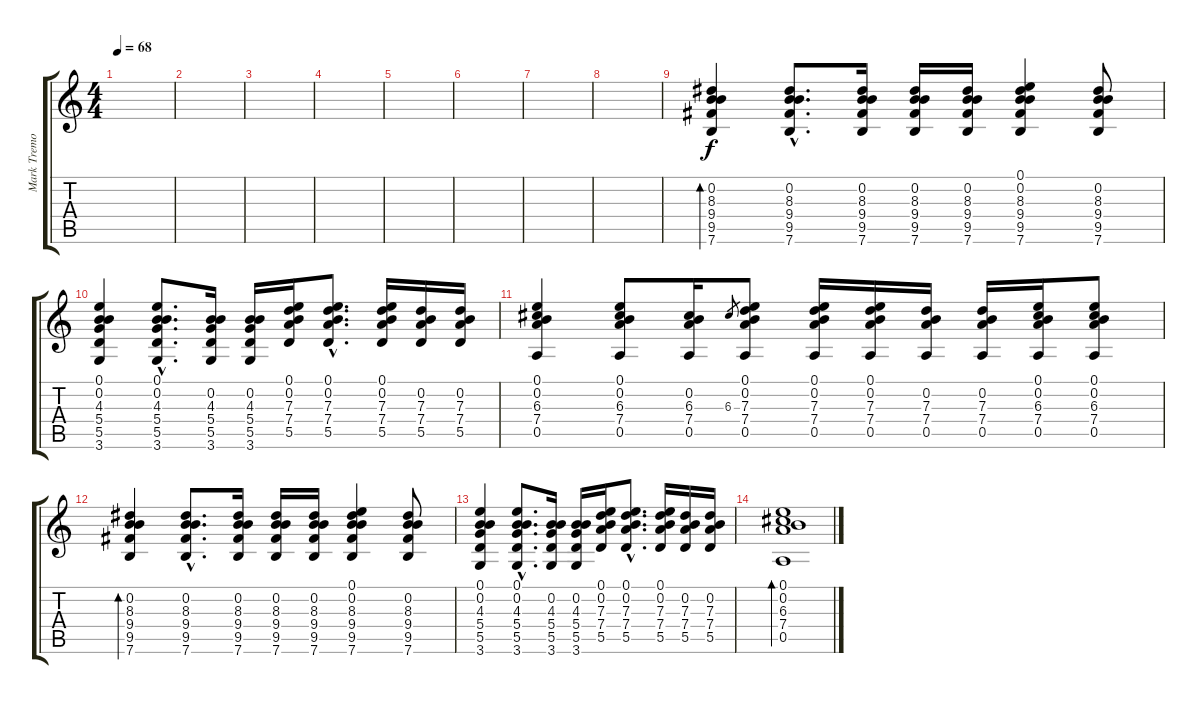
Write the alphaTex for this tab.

\track ("Mark Tremonti - Fills and Solo" "Mark Tremo") {instrument acousticguitarsteel}
\staff {score tabs}
\tuning (E4 B3 G3 D3 A2 E2) {hide}
\ts (4 4)
\tempo 68
\clef g2
\ks c
|
|
|
|
|
|
|
|
(0.2 8.3 9.4 9.5 7.6).4{bd 120} (0.2{hac} 8.3{hac} 9.4{hac} 9.5{hac} 7.6{hac}).8{d} (0.2 8.3 9.4 9.5 7.6).16 (0.2 8.3 9.4 9.5 7.6).16 (0.2 8.3 9.4 9.5 7.6).16 (0.1 0.2 8.3 9.4 9.5 7.6).4 (0.2 8.3 9.4 9.5 7.6).8 |
(0.1 0.2 4.3 5.4 5.5 3.6).4 (0.1{hac} 0.2{hac} 4.3{hac} 5.4{hac} 5.5{hac} 3.6{hac}).8{d} (0.2 4.3 5.4 5.5 3.6).16 (0.2 4.3 5.4 5.5 3.6).16 (0.1 0.2 7.3 7.4 5.5).16 (0.1{hac} 0.2{hac} 7.3{hac} 7.4{hac} 5.5{hac}).8{d} (0.1 0.2 7.3 7.4 5.5).16 (0.2 7.3 7.4 5.5).16 (0.2 7.3 7.4 5.5).16 |
(0.1 0.2 6.3 7.4 0.5).4 (0.1 0.2 6.3 7.4 0.5).8 (0.2 6.3 7.4 0.5).16 6.3.8{gr} (0.1 0.2 7.3 7.4 0.5).8 (0.1 0.2 7.3 7.4 0.5).16 (0.1 0.2 7.3 7.4 0.5).16 (0.2 7.3 7.4 0.5).16 (0.2 7.3 7.4 0.5).16 (0.1 0.2 6.3 7.4 0.5).16 (0.1 0.2 6.3 7.4 0.5).8 |
(0.2 8.3 9.4 9.5 7.6).4{bd 120} (0.2{hac} 8.3{hac} 9.4{hac} 9.5{hac} 7.6{hac}).8{d} (0.2 8.3 9.4 9.5 7.6).16 (0.2 8.3 9.4 9.5 7.6).16 (0.2 8.3 9.4 9.5 7.6).16 (0.1 0.2 8.3 9.4 9.5 7.6).4 (0.2 8.3 9.4 9.5 7.6).8 |
(0.1 0.2 4.3 5.4 5.5 3.6).4 (0.1{hac} 0.2{hac} 4.3{hac} 5.4{hac} 5.5{hac} 3.6{hac}).8{d} (0.2 4.3 5.4 5.5 3.6).16 (0.2 4.3 5.4 5.5 3.6).16 (0.1 0.2 7.3 7.4 5.5).16 (0.1{hac} 0.2{hac} 7.3{hac} 7.4{hac} 5.5{hac}).8{d} (0.1 0.2 7.3 7.4 5.5).16 (0.2 7.3 7.4 5.5).16 (0.2 7.3 7.4 5.5).16 |
(0.1 0.2 6.3 7.4 0.5).1{bd 30}
